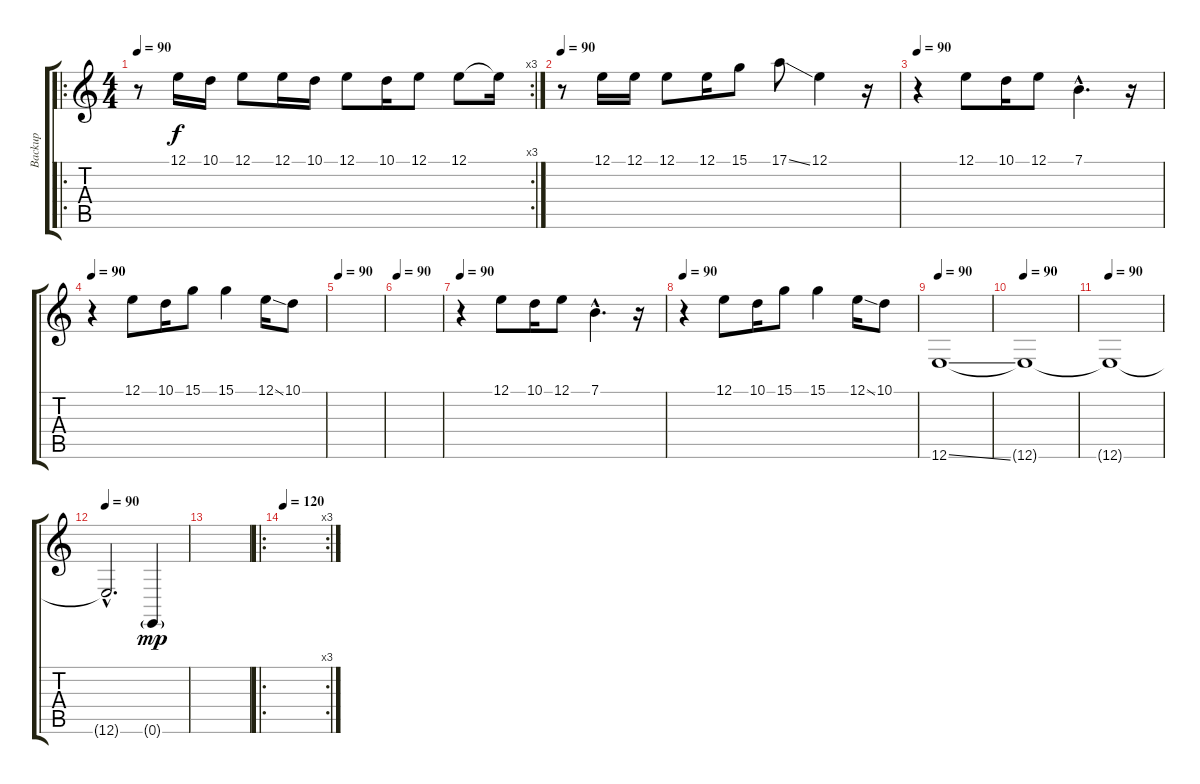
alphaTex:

\track ("Backup" "Backup") {instrument trombone}
\staff {score tabs}
\tuning (E4 B3 G3 D3 A2 E2) {hide}
\ro
\rc 3
\ts (4 4)
\tempo 90
\clef g2
\ks c
r.8{dy f} 12.1.16 10.1.16 12.1.8 12.1.16 10.1.16 12.1.8 10.1.16 12.1.8 12.1.8 12.1{t}.16 |
\tempo 90
r.8 12.1.16 12.1.16 12.1.8 12.1.16 15.1.8 17.1{ss}.8 12.1.4 r.16 |
\tempo 90
r.4 12.1.8 10.1.16 12.1.8 7.1{hac}.4{d} r.16 |
\tempo 90
r.4 12.1.8 10.1.16 15.1.8 15.1.4 12.1{ss}.16 10.1.8 |
\tempo 90
|
\tempo 90
|
\tempo 90
r.4 12.1.8 10.1.16 12.1.8 7.1{hac}.4{d} r.16 |
\tempo 90
r.4 12.1.8 10.1.16 15.1.8 15.1.4 12.1{ss}.16 10.1.8 |
\tempo 90
12.6{ss}.1{instrument synthbrass1} |
\tempo 90
12.6{t}.1 |
\tempo 90
12.6{t}.1 |
\tempo 90
12.6{hac t}.2{d} 0.6{g}.4{dy mp volume 0} |
|
\ro
\rc 3
\tempo 120
